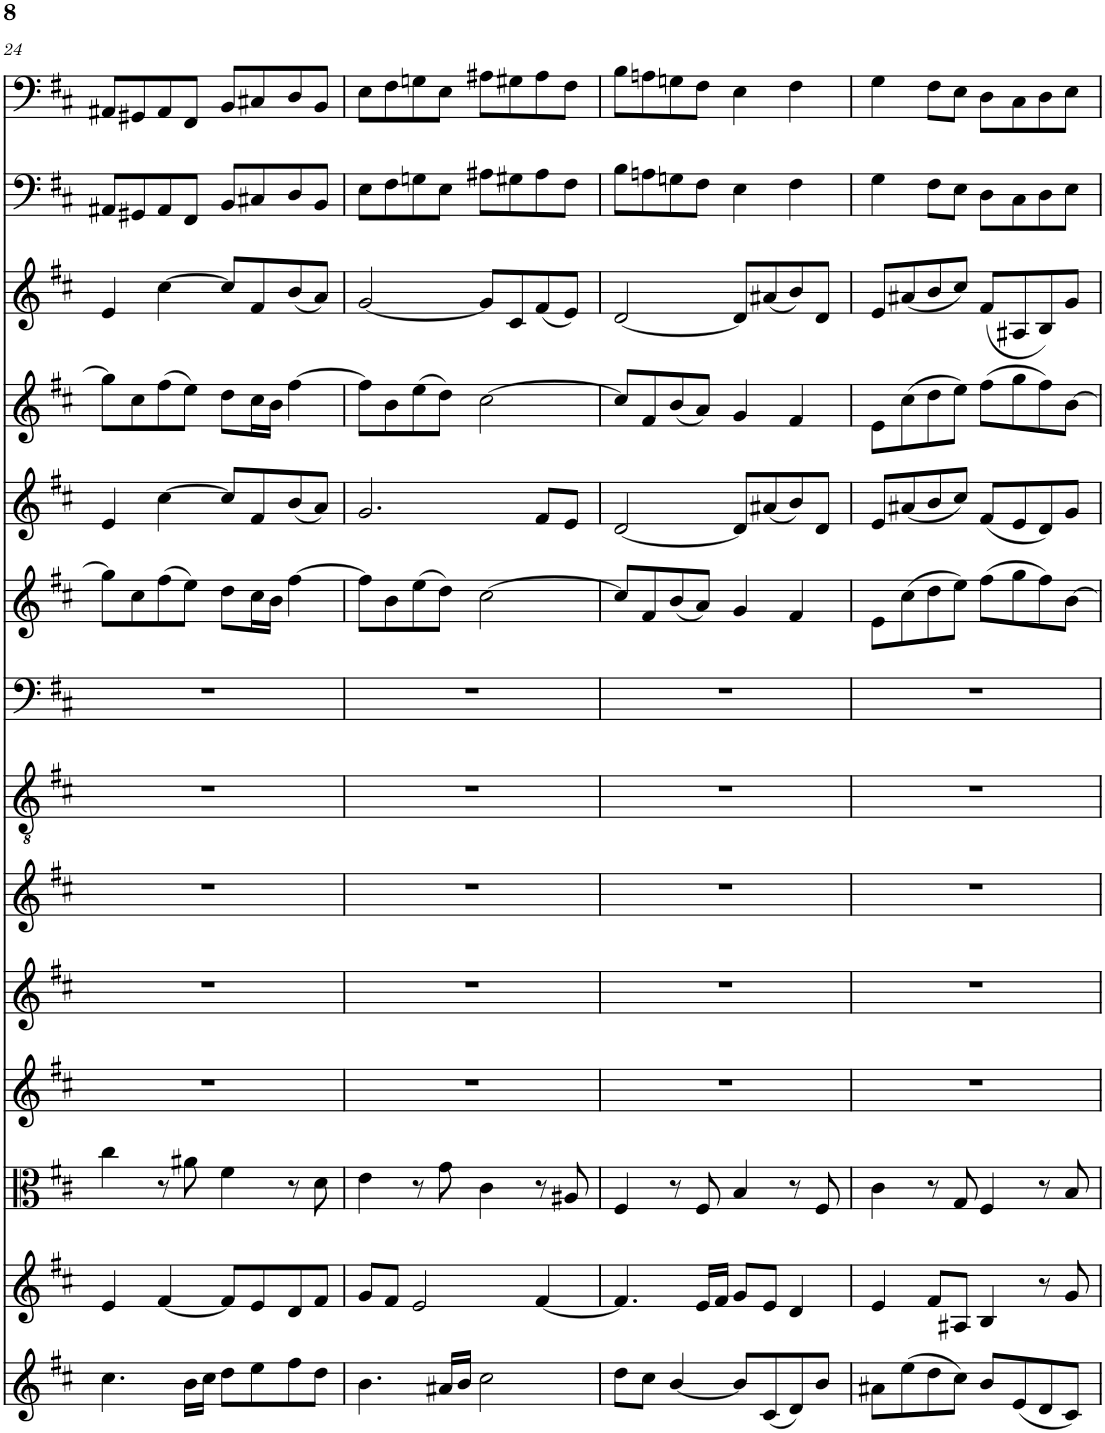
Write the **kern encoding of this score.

**kern	**kern	**kern	**kern	**kern	**kern	**kern	**kern	**kern	**kern	**kern	**kern	**kern	**kern
*part14	*part13	*part12	*part11	*part10	*part9	*part8	*part7	*part6	*part5	*part4	*part3	*part2	*part1
*staff14	*staff13	*staff12	*staff11	*staff10	*staff9	*staff8	*staff7	*staff6	*staff5	*staff4	*staff3	*staff2	*staff1
*I"Piano	*I"Piano	*I"Piano	*I"Piano	*I"Piano	*I"Piano	*I"Piano	*I"Piano	*I"Piano	*I"Piano	*I"Piano	*I"Piano	*I"Piano	*I"Piano
*I'Pno	*I'Pno	*I'Pno	*I'Pno	*I'Pno	*I'Pno	*I'Pno	*I'Pno	*I'Pno	*I'Pno	*I'Pno	*I'Pno	*I'Pno	*I'Pno
!!LO:PB:g=z
*clefG2	*clefG2	*clefC3	*clefG2	*clefG2	*clefG2	*clefGv2	*clefF4	*clefG2	*clefG2	*clefG2	*clefG2	*clefF4	*clefF4
*k[f#c#]	*k[f#c#]	*k[f#c#]	*k[f#c#]	*k[f#c#]	*k[f#c#]	*k[f#c#]	*k[f#c#]	*k[f#c#]	*k[f#c#]	*k[f#c#]	*k[f#c#]	*k[f#c#]	*k[f#c#]
*b:	*b:	*b:	*b:	*b:	*b:	*b:	*b:	*b:	*b:	*b:	*b:	*b:	*b:
*M4/4	*M4/4	*M4/4	*M4/4	*M4/4	*M4/4	*M4/4	*M4/4	*M4/4	*M4/4	*M4/4	*M4/4	*M4/4	*M4/4
=24	=24	=24	=24	=24	=24	=24	=24	=24	=24	=24	=24	=24	=24
4.cc#\	4e/	4cc#\	1r	1r	1r	1r	1r	8gg\L]	4e/	8gg\L]	4e/	8AA#X/L	8AA#X/L
.	.	.	.	.	.	.	.	8cc#\	.	8cc#\	.	8GG#X/	8GG#X/
.	[4f#/	8r	.	.	.	.	.	(8ff#\	[4cc#\	(8ff#\	[4cc#\	8AA#/	8AA#/
16b\LL	.	8a#X\	.	.	.	.	.	8ee\J)	.	8ee\J)	.	8FF#/J	8FF#/J
16cc#\JJ	.	.	.	.	.	.	.	.	.	.	.	.	.
8dd\L	8f#/L]	4f#\	.	.	.	.	.	8dd\L	8cc#/L]	8dd\L	8cc#/L]	8BB/L	8BB/L
8ee\	8e/	.	.	.	.	.	.	16cc#\L	8f#/	16cc#\L	8f#/	8C#X/	8C#X/
.	.	.	.	.	.	.	.	16b\JJ	.	16b\JJ	.	.	.
8ff#\	8d/	8r	.	.	.	.	.	[4ff#\	(8b/	[4ff#\	(8b/	8D/	8D/
8dd\J	8f#/J	8d\	.	.	.	.	.	.	8a/J)	.	8a/J)	8BB/J	8BB/J
=25	=25	=25	=25	=25	=25	=25	=25	=25	=25	=25	=25	=25	=25
4.b\	8g/L	4e\	1r	1r	1r	1r	1r	8ff#\L]	2.g/	8ff#\L]	[2g/	8E\L	8E\L
.	8f#/J	.	.	.	.	.	.	8b\	.	8b\	.	8F#\	8F#\
.	2e/	8r	.	.	.	.	.	(8ee\	.	(8ee\	.	8Gn\	8Gn\
16a#X/LL	.	8g\	.	.	.	.	.	8dd\J)	.	8dd\J)	.	8E\J	8E\J
16b/JJ	.	.	.	.	.	.	.	.	.	.	.	.	.
2cc#\	.	4c#\	.	.	.	.	.	[2cc#\	.	[2cc#\	8g/L]	8A#X\L	8A#X\L
.	.	.	.	.	.	.	.	.	.	.	8c#/	8G#X\	8G#X\
.	[4f#/	8r	.	.	.	.	.	.	8f#/L	.	(8f#/	8A#\	8A#\
.	.	8A#X/	.	.	.	.	.	.	8e/J	.	8e/J)	8F#\J	8F#\J
=26	=26	=26	=26	=26	=26	=26	=26	=26	=26	=26	=26	=26	=26
8dd\L	4.f#/]	4F#/	1r	1r	1r	1r	1r	8cc#/L]	[2d/	8cc#/L]	[2d/	8B\L	8B\L
8cc#\J	.	.	.	.	.	.	.	8f#/	.	8f#/	.	8An\	8An\
[4b/	.	8r	.	.	.	.	.	(8b/	.	(8b/	.	8Gn\	8Gn\
.	16e/LL	8F#/	.	.	.	.	.	8a/J)	.	8a/J)	.	8F#\J	8F#\J
.	16f#/JJ	.	.	.	.	.	.	.	.	.	.	.	.
8b/L]	8g/L	4B/	.	.	.	.	.	4g/	8d/L]	4g/	8d/L]	4E\	4E\
(8c#/	8e/J	.	.	.	.	.	.	.	(8a#X/	.	(8a#X/	.	.
8d/)	4d/	8r	.	.	.	.	.	4f#/	8b/)	4f#/	8b/)	4F#\	4F#\
8b/J	.	8F#/	.	.	.	.	.	.	8d/J	.	8d/J	.	.
=27	=27	=27	=27	=27	=27	=27	=27	=27	=27	=27	=27	=27	=27
8a#X\L	4e/	4c#\	1r	1r	1r	1r	1r	8e\L	8e/L	8e\L	8e/L	4G\	4G\
(8ee\	.	.	.	.	.	.	.	(8cc#\	(8a#X/	(8cc#\	(8a#X/	.	.
8dd\	8f#/L	8r	.	.	.	.	.	8dd\	8b/	8dd\	8b/	8F#\L	8F#\L
8cc#\J)	8A#X/J	8G/	.	.	.	.	.	8ee\J)	8cc#/J)	8ee\J)	8cc#/J)	8E\J	8E\J
8b/L	4B/	4F#/	.	.	.	.	.	(8ff#\L	(8f#/L	(8ff#\L	(8f#/L	8D\L	8D\L
(8e/	.	.	.	.	.	.	.	8gg\	8e/	8gg\	8A#X/	8C#\	8C#\
8d/	8r	8r	.	.	.	.	.	8ff#\)	8d/)	8ff#\)	8B/)	8D\	8D\
8c#/J)	8g/	8B/	.	.	.	.	.	[8b\J	8g/J	[8b\J	8g/J	8E\J	8E\J
=	=	=	=	=	=	=	=	=	=	=	=	=	=
*-	*-	*-	*-	*-	*-	*-	*-	*-	*-	*-	*-	*-	*-
